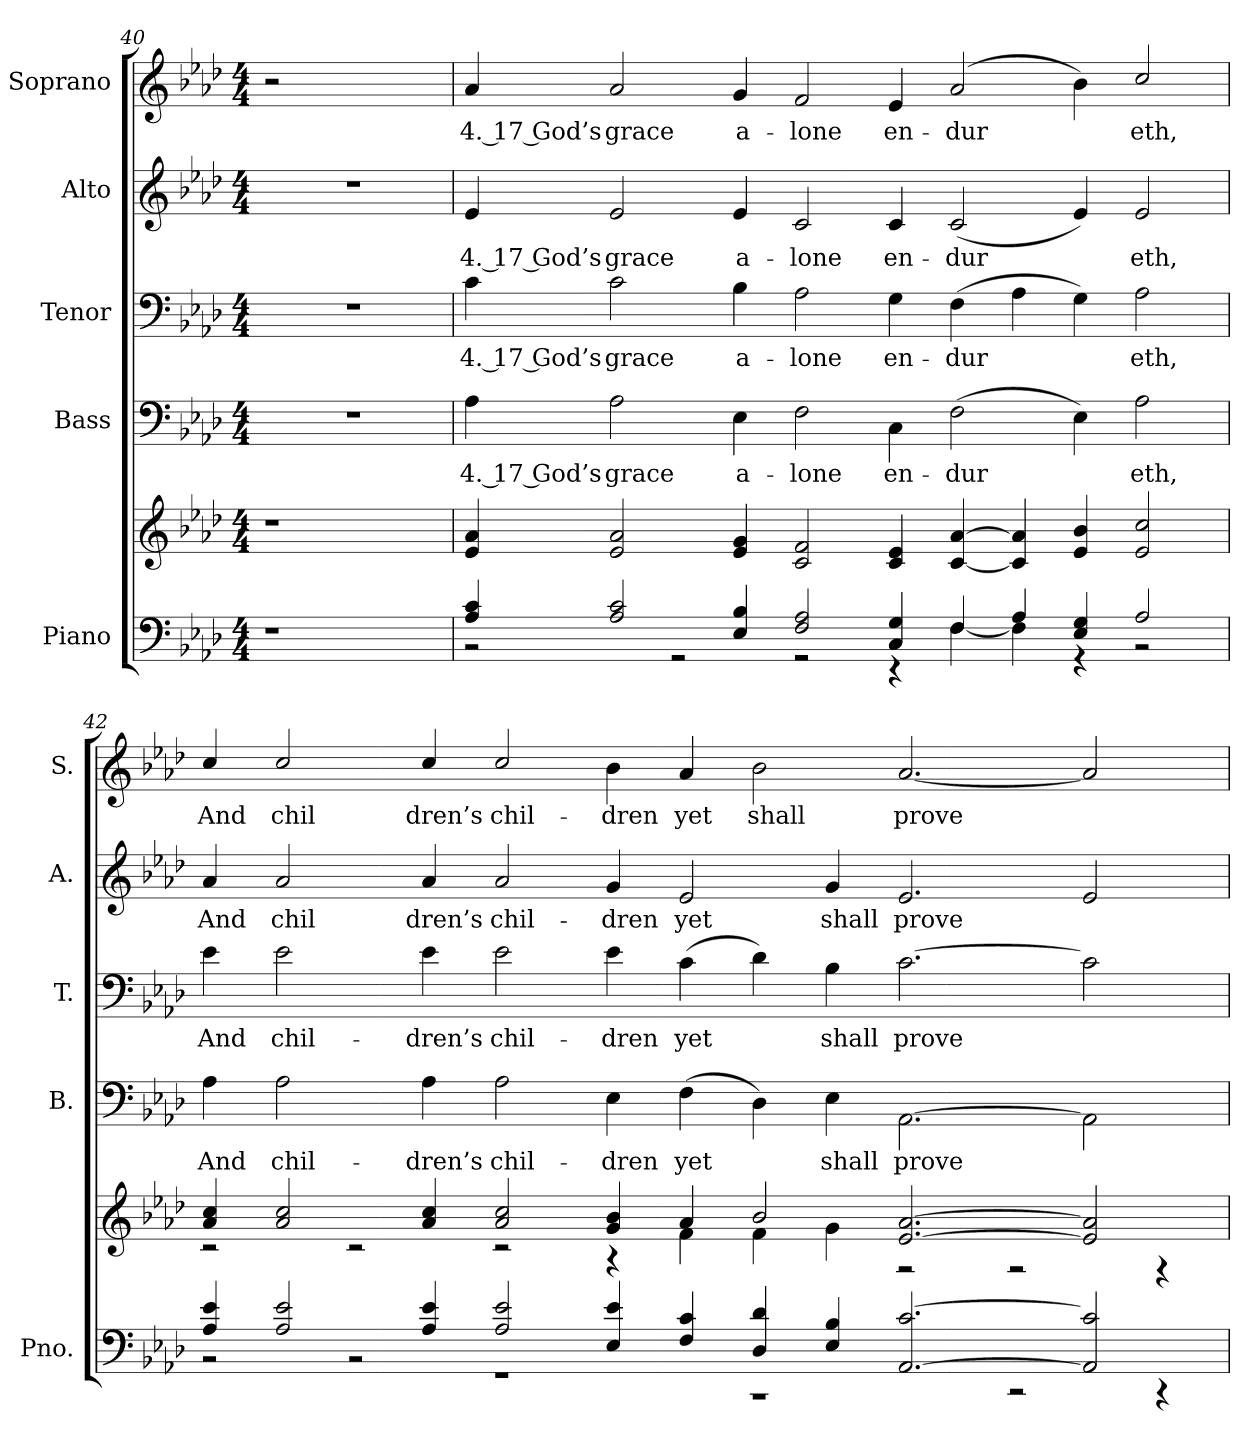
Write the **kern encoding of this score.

**kern	**kern	**kern	**text	**kern	**text	**kern	**text	**kern	**text
*part5	*part5	*part4	*part4	*part3	*part3	*part2	*part2	*part1	*part1
*staff6	*staff5	*staff4	*staff4	*staff3	*staff3	*staff2	*staff2	*staff1	*staff1
*I"Piano	*	*I"Bass	*	*I"Tenor	*	*I"Alto	*	*I"Soprano	*
*I'Pno.	*	*I'B.	*	*I'T.	*	*I'A.	*	*I'S.	*
*clefF4	*clefG2	*clefF4	*	*clefF4	*	*clefG2	*	*clefG2	*
*k[b-e-a-d-]	*k[b-e-a-d-]	*k[b-e-a-d-]	*	*k[b-e-a-d-]	*	*k[b-e-a-d-]	*	*k[b-e-a-d-]	*
*A-:	*A-:	*A-:	*	*A-:	*	*A-:	*	*A-:	*
*M4/4	*M4/4	*M4/4	*	*M4/4	*	*M4/4	*	*M4/4	*
=40	=40	=40	=40	=40	=40	=40	=40	=40	=40
!LO:N:vis=1	!LO:N:vis=1	!LO:N:vis=1	!	!LO:N:vis=1	!	!LO:N:vis=1	!	!	!
2r	2r	1r	.	1r	.	1r	.	2r	.
2ryy	2ryy	.	.	.	.	.	.	2ryy	.
!!LO:PB:g=z
=41	=41	=41	=41	=41	=41	=41	=41	=41	=41
*^	*	*	*	*	*	*	*	*	*
!	!	!	!	!LO:LY:b:color=#000000	!	!	!	!	!	!
!	!	!	!	!	!	!LO:LY:b:color=#000000	!	!	!	!
!	!	!	!	!	!	!	!	!LO:LY:b:color=#000000	!	!
!	!	!	!	!	!	!	!	!	!	!LO:LY:b:color=#000000
4A-i/ 4ci	2r	4e-i/ 4a-i	4A-i\	4. 17 God’s	4ci\	4. 17 God’s	4e-i/	4. 17 God’s	4a-i/	4. 17 God’s
!	!	!	!	!LO:LY:b:color=#000000	!	!	!	!	!	!
!	!	!	!	!	!	!LO:LY:b:color=#000000	!	!	!	!
!	!	!	!	!	!	!	!	!LO:LY:b:color=#000000	!	!
!	!	!	!	!	!	!	!	!	!	!LO:LY:b:color=#000000
2A-i/ 2ci	.	2e-i/ 2a-i	2A-i\	grace	2ci\	grace	2e-i/	grace	2a-i/	grace
.	2r	.	.	.	.	.	.	.	.	.
!	!	!	!	!LO:LY:b:color=#000000	!	!	!	!	!	!
!	!	!	!	!	!	!LO:LY:b:color=#000000	!	!	!	!
!	!	!	!	!	!	!	!	!LO:LY:b:color=#000000	!	!
!	!	!	!	!	!	!	!	!	!	!LO:LY:b:color=#000000
4E-i/ 4B-i	.	4e-i/ 4gi	4E-i\	a-	4B-i\	a-	4e-i/	a-	4gi/	a-
!	!	!	!	!LO:LY:b:color=#000000	!	!	!	!	!	!
!	!	!	!	!	!	!LO:LY:b:color=#000000	!	!	!	!
!	!	!	!	!	!	!	!	!LO:LY:b:color=#000000	!	!
!	!	!	!	!	!	!	!	!	!	!LO:LY:b:color=#000000
2Fi/ 2A-i	2r	2ci/ 2fi	2Fi\	-lone	2A-i\	-lone	2ci/	-lone	2fi/	-lone
!	!	!	!	!LO:LY:b:color=#000000	!	!	!	!	!	!
!	!	!	!	!	!	!LO:LY:b:color=#000000	!	!	!	!
!	!	!	!	!	!	!	!	!LO:LY:b:color=#000000	!	!
!	!	!	!	!	!	!	!	!	!	!LO:LY:b:color=#000000
4Ci/ 4Gi	4r	4ci/ 4e-i	4Ci\	en-	4Gi\	en-	4ci/	en-	4e-i/	en-
!	!	!	!	!LO:LY:b:color=#000000	!	!	!	!	!	!
!	!	!	!	!	!	!LO:LY:b:color=#000000	!	!	!	!
!	!	!	!	!	!	!	!	!LO:LY:b:color=#000000	!	!
!	!	!	!	!	!	!	!	!	!	!LO:LY:b:color=#000000
4Fi/	[<4Fi\	[<4ci/ [>4a-i	(2Fi\	-dur	(4Fi\	-dur	(2ci/	-dur	(2a-i/	-dur
4A-i/	4Fi\]	4ci/] 4a-i]	.	.	4A-i\	.	.	.	.	.
4E-i/ 4Gi	4r	4e-i/ 4b-i	4E-i\)	.	4Gi\)	.	4e-i/)	.	4b-i\)	.
!	!	!	!	!LO:LY:b:color=#000000	!	!	!	!	!	!
!	!	!	!	!	!	!LO:LY:b:color=#000000	!	!	!	!
!	!	!	!	!	!	!	!	!LO:LY:b:color=#000000	!	!
!	!	!	!	!	!	!	!	!	!	!LO:LY:b:color=#000000
2A-i/	2r	2e-i/ 2cci	2A-i\	eth,	2A-i\	eth,	2e-i/	eth,	2cci/	eth,
=42	=42	=42	=42	=42	=42	=42	=42	=42	=42	=42
*	*	*^	*	*	*	*	*	*	*	*
!	!	!	!	!	!LO:LY:b:color=#000000	!	!	!	!	!	!
!	!	!	!	!	!	!	!LO:LY:b:color=#000000	!	!	!	!
!	!	!	!	!	!	!	!	!	!LO:LY:b:color=#000000	!	!
!	!	!	!	!	!	!	!	!	!	!	!LO:LY:b:color=#000000
4A-i/ 4e-i	2r	4a-i/ 4cci	2r	4A-i\	And	4e-i\	And	4a-i/	And	4cci/	And
!	!	!	!	!	!LO:LY:b:color=#000000	!	!	!	!	!	!
!	!	!	!	!	!	!	!LO:LY:b:color=#000000	!	!	!	!
!	!	!	!	!	!	!	!	!	!LO:LY:b:color=#000000	!	!
!	!	!	!	!	!	!	!	!	!	!	!LO:LY:b:color=#000000
2A-i/ 2e-i	.	2a-i/ 2cci	.	2A-i\	chil-	2e-i\	chil-	2a-i/	chil	2cci/	chil
.	2r	.	2r	.	.	.	.	.	.	.	.
!	!	!	!	!	!LO:LY:b:color=#000000	!	!	!	!	!	!
!	!	!	!	!	!	!	!LO:LY:b:color=#000000	!	!	!	!
!	!	!	!	!	!	!	!	!	!LO:LY:b:color=#000000	!	!
!	!	!	!	!	!	!	!	!	!	!	!LO:LY:b:color=#000000
4A-i/ 4e-i	.	4a-i/ 4cci	.	4A-i\	dren’s	4e-i\	dren’s	4a-i/	dren’s	4cci/	dren’s
!	!	!	!	!	!LO:LY:b:color=#000000	!	!	!	!	!	!
!	!	!	!	!	!	!	!LO:LY:b:color=#000000	!	!	!	!
!	!	!	!	!	!	!	!	!	!LO:LY:b:color=#000000	!	!
!	!	!	!	!	!	!	!	!	!	!	!LO:LY:b:color=#000000
2A-i/ 2e-i	1r	2a-i/ 2cci	2r	2A-i\	chil-	2e-i\	chil-	2a-i/	chil-	2cci/	chil-
!	!	!	!	!	!LO:LY:b:color=#000000	!	!	!	!	!	!
!	!	!	!	!	!	!	!LO:LY:b:color=#000000	!	!	!	!
!	!	!	!	!	!	!	!	!	!LO:LY:b:color=#000000	!	!
!	!	!	!	!	!	!	!	!	!	!	!LO:LY:b:color=#000000
4E-i/ 4e-i	.	4gi/ 4b-i	4r	4E-i\	-dren	4e-i\	-dren	4gi/	-dren	4b-i\	-dren
!	!	!	!	!	!LO:LY:b:color=#000000	!	!	!	!	!	!
!	!	!	!	!	!	!	!LO:LY:b:color=#000000	!	!	!	!
!	!	!	!	!	!	!	!	!	!LO:LY:b:color=#000000	!	!
!	!	!	!	!	!	!	!	!	!	!	!LO:LY:b:color=#000000
4Fi/ 4ci	.	4a-i/	4fi\	(4Fi\	yet	(4ci\	yet	2e-i/	yet	4a-i/	yet
!	!	!	!	!	!	!	!	!	!	!	!LO:LY:b:color=#000000
4D-i/ 4d-i	1r	2b-i/	4fi\	4D-i\)	.	4d-i\)	.	.	.	2b-i\	shall
!	!	!	!	!	!LO:LY:b:color=#000000	!	!	!	!	!	!
!	!	!	!	!	!	!	!LO:LY:b:color=#000000	!	!	!	!
!	!	!	!	!	!	!	!	!	!LO:LY:b:color=#000000	!	!
4E-i/ 4B-i	.	.	4gi\	4E-i\	shall	4B-i\	shall	4gi/	shall	.	.
!	!	!	!	!	!LO:LY:b:color=#000000	!	!	!	!	!	!
!	!	!	!	!	!	!	!LO:LY:b:color=#000000	!	!	!	!
!	!	!	!	!	!	!	!	!	!LO:LY:b:color=#000000	!	!
!	!	!	!	!	!	!	!	!	!	!	!LO:LY:b:color=#000000
[>2.AA-i/ [>2.ci	.	[<2.e-i/ [>2.a-i	2r	[>2.AA-i\	prove	[>2.ci\	prove	2.e-i/	prove	[<2.a-i/	prove
.	2r	.	2r	.	.	.	.	.	.	.	.
2AA-i/] 2ci]	.	2e-i/] 2a-i]	.	2AA-i\]	.	2ci\]	.	2e-i/	.	2a-i/]	.
.	4r	.	4r	.	.	.	.	.	.	.	.
*v	*v	*	*	*	*	*	*	*	*	*	*
*	*v	*v	*	*	*	*	*	*	*	*
=	=	=	=	=	=	=	=	=	=
*-	*-	*-	*-	*-	*-	*-	*-	*-	*-
